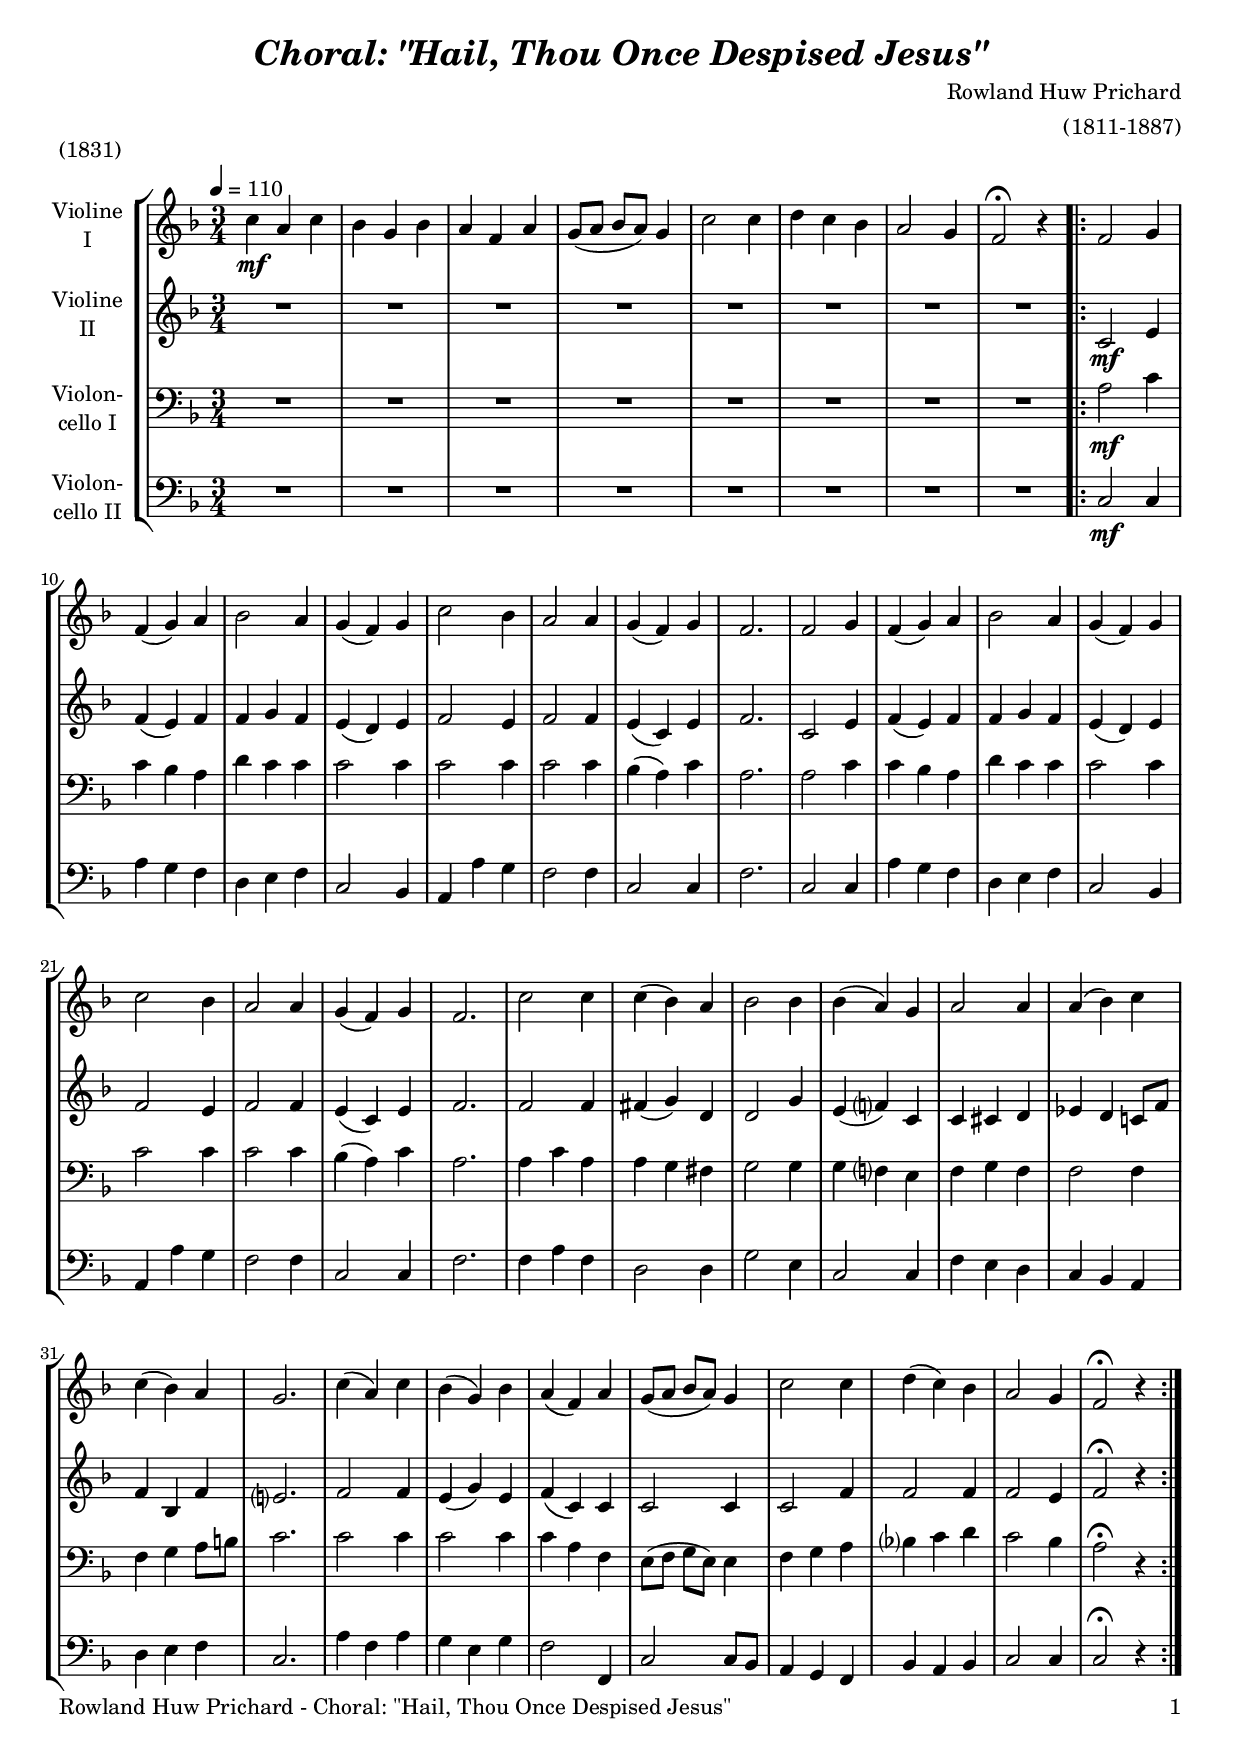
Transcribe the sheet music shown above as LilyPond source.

\version "2.24.1"
\include "deutsch.ly"

#(set-global-staff-size 19)

\header {
  title     = \markup \bold \italic "Choral: \"Hail, Thou Once Despised Jesus\""
  composer  = "Rowland Huw Prichard"
  arranger  = "(1811-1887)"
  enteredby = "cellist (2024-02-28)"
  piece     = "(1831)"
}

voiceconsts = {
  \key d \major
  \time 3/4
  \clef "treble"
%  \numericTimeSignature
  \compressEmptyMeasures
  % Set default beaming for all staves
  \set Timing.beamExceptions = #'()
  \set Timing.baseMoment     = #(ly:make-moment 1 4)
  \set Timing.beatStructure  = #'(1 1 1)
  \tempo 4=110
}

mist = "string ensemble 1"
mivl = "violin"
miba = "cello"
mipz = "pizzicato strings"

adag = \mark \markup \box \italic "Adagio"

va = \relative c'' {
  \voiceconsts

  a4\mf fis a
  g e g
  fis d fis
  e8( fis g fis) e4
  a2 a4
  h a g
  fis2 e4

  d2\fermata r4
  \repeat volta 2 {
    d2 e4
    d( e) fis
    g2 fis4
    e( d) e
    a2 g4
    fis2 fis4
    e( d) e
    d2.

    d2 e4
    d( e) fis
    g2 fis4
    e( d) e
    a2 g4
    fis2 fis4
    e( d) e
    d2.
    a'2 a4

    a( g) fis
    g2 g4
    g( fis) e
    fis2 fis4
    fis( g) a
    a( g) fis
    e2.
    a4( fis) a

    g( e) g
    fis( d) fis
    e8( fis g fis) e4
    a2 a4
    h( a) g
    fis2 e4
    d2\fermata r4
  }
}

vb = \relative c' {
  \voiceconsts

  R2.*8
  \repeat volta 2 {
    a2\mf cis4
    d( cis) d
    d e d
    cis( h) cis
    d2 cis4
    d2 d4
    cis( a) cis
    d2.

    a2 cis4
    d( cis) d
    d e d
    cis( h) cis
    d2 cis4
    d2 d4
    cis( a) cis
    d2.
    d2 d4

    dis( e) h
    h2 e4
    cis( d?) a
    a ais h
    c h a!8 d
    d4 g, d'
    cis?2.
    d2 d4

    cis( e) cis
    d( a) a
    a2 a4
    a2 d4
    d2 d4
    d2 cis4
    d2\fermata r4
  }
}

vc = \relative c {
  \voiceconsts
  \clef "bass"

  R2.*8
  \repeat volta 2 {
    fis2\mf a4
    a g fis
    h a a
    a2 a4
    a2 a4
    a2 a4
    g( fis) a
    fis2.

    fis2 a4
    a g fis
    h a a
    a2 a4
    a2 a4
    a2 a4
    g( fis) a
    fis2.
    fis4 a fis

    fis e dis
    e2 e4
    e d? cis
    d e d
    d2 d4
    d e fis8 gis
    a2.
    a2 a4

    a2 a4
    a fis d
    cis8( d e cis) cis4
    d e fis
    g? a h
    a2 g4
    fis2\fermata r4
  }
}

vd = \relative c {
  \voiceconsts
  \clef "bass"

  R2.*8
  \repeat volta 2 {
    a2\mf a4
    fis' e d
    h cis d
    a2 g4
    fis fis' e
    d2 d4
    a2 a4
    d2.

    a2 a4
    fis' e d
    h cis d
    a2 g4
    fis fis' e
    d2 d4
    a2 a4
    d2.
    d4 fis d

    h2 h4
    e2 cis4
    a2 a4
    d cis h
    a g fis
    h cis d
    a2.
    fis'4 d fis

    e cis e
    d2 d,4
    a'2 a8 g
    fis4 e d
    g fis g
    a2 a4
    a2\fermata r4
  }
}


music = \new StaffGroup <<
      \new Staff {
	\set Staff.midiInstrument = \mivl
	\set Staff.instrumentName = \markup \center-column { "Violine" "I" }
	\transpose d f { \va }
      }

      \new Staff {
	\set Staff.midiInstrument = \mivl
	\set Staff.instrumentName = \markup \center-column { "Violine" "II" }
	\transpose d f { \vb }
      }

      \new Staff {
	\set Staff.midiInstrument = \miba
	\set Staff.instrumentName = \markup \center-column { "Violon-" "cello I" }
	\transpose d f { \vc }
      }

      \new Staff {
	\set Staff.midiInstrument = \miba
	\set Staff.instrumentName = \markup \center-column { "Violon-" "cello II" }
	\transpose d f { \vd }
      }
>>

\book {
   \paper {
    print-page-number = ##t
    print-first-page-number = ##t
    ragged-last-bottom = ##f
    oddHeaderMarkup = \markup \null
    evenHeaderMarkup = \markup \null
    oddFooterMarkup = \markup {
      \fill-line {
        \if \should-print-page-number
        "Rowland Huw Prichard - Choral: \"Hail, Thou Once Despised Jesus\"" \fromproperty #'page:page-number-string
      }
    }
    evenFooterMarkup = \oddFooterMarkup
  } \score {
    \music
    \layout {}
  }

  \score {
    \unfoldRepeats \music

    \midi {
      \context {
        \Score
      }
    }
  }
}